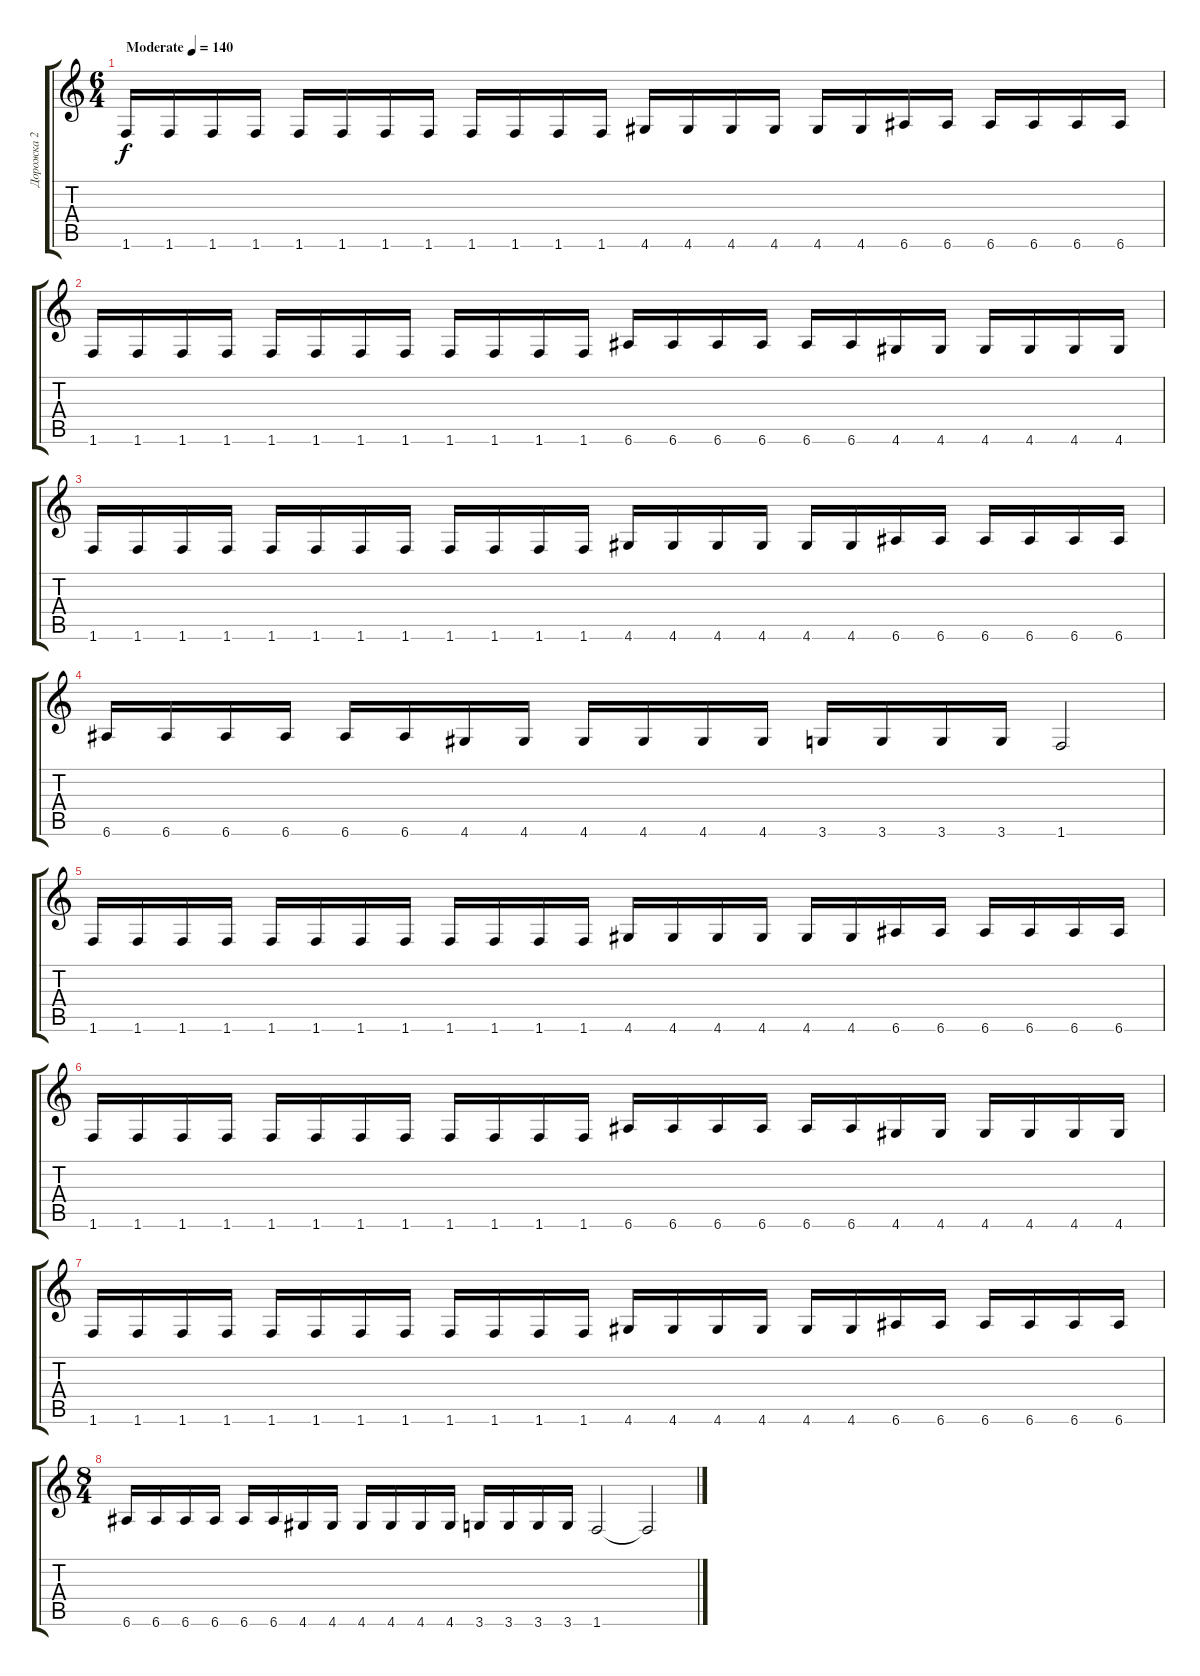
\track ("Дорожка 2" "Дорожка 2") {instrument distortionguitar}
\staff {score tabs}
\tuning (E4 B3 G3 D3 A2 E2) {hide}
\ts (6 4)
\tempo (140 "Moderate")
\clef g2
\ks c
1.6.16{dy f instrument distortionguitar} 1.6.16 1.6.16 1.6.16 1.6.16 1.6.16 1.6.16 1.6.16 1.6.16 1.6.16 1.6.16 1.6.16 4.6.16 4.6.16 4.6.16 4.6.16 4.6.16 4.6.16 6.6.16 6.6.16 6.6.16 6.6.16 6.6.16 6.6.16 |
1.6.16 1.6.16 1.6.16 1.6.16 1.6.16 1.6.16 1.6.16 1.6.16 1.6.16 1.6.16 1.6.16 1.6.16 6.6.16 6.6.16 6.6.16 6.6.16 6.6.16 6.6.16 4.6.16 4.6.16 4.6.16 4.6.16 4.6.16 4.6.16 |
1.6.16 1.6.16 1.6.16 1.6.16 1.6.16 1.6.16 1.6.16 1.6.16 1.6.16 1.6.16 1.6.16 1.6.16 4.6.16 4.6.16 4.6.16 4.6.16 4.6.16 4.6.16 6.6.16 6.6.16 6.6.16 6.6.16 6.6.16 6.6.16 |
6.6.16 6.6.16 6.6.16 6.6.16 6.6.16 6.6.16 4.6.16 4.6.16 4.6.16 4.6.16 4.6.16 4.6.16 3.6.16 3.6.16 3.6.16 3.6.16 1.6.2 |
1.6.16 1.6.16 1.6.16 1.6.16 1.6.16 1.6.16 1.6.16 1.6.16 1.6.16 1.6.16 1.6.16 1.6.16 4.6.16 4.6.16 4.6.16 4.6.16 4.6.16 4.6.16 6.6.16 6.6.16 6.6.16 6.6.16 6.6.16 6.6.16 |
1.6.16 1.6.16 1.6.16 1.6.16 1.6.16 1.6.16 1.6.16 1.6.16 1.6.16 1.6.16 1.6.16 1.6.16 6.6.16 6.6.16 6.6.16 6.6.16 6.6.16 6.6.16 4.6.16 4.6.16 4.6.16 4.6.16 4.6.16 4.6.16 |
1.6.16 1.6.16 1.6.16 1.6.16 1.6.16 1.6.16 1.6.16 1.6.16 1.6.16 1.6.16 1.6.16 1.6.16 4.6.16 4.6.16 4.6.16 4.6.16 4.6.16 4.6.16 6.6.16 6.6.16 6.6.16 6.6.16 6.6.16 6.6.16 |
\ts (8 4)
6.6.16 6.6.16 6.6.16 6.6.16 6.6.16 6.6.16 4.6.16 4.6.16 4.6.16 4.6.16 4.6.16 4.6.16 3.6.16 3.6.16 3.6.16 3.6.16 1.6.2 1.6{t}.2
